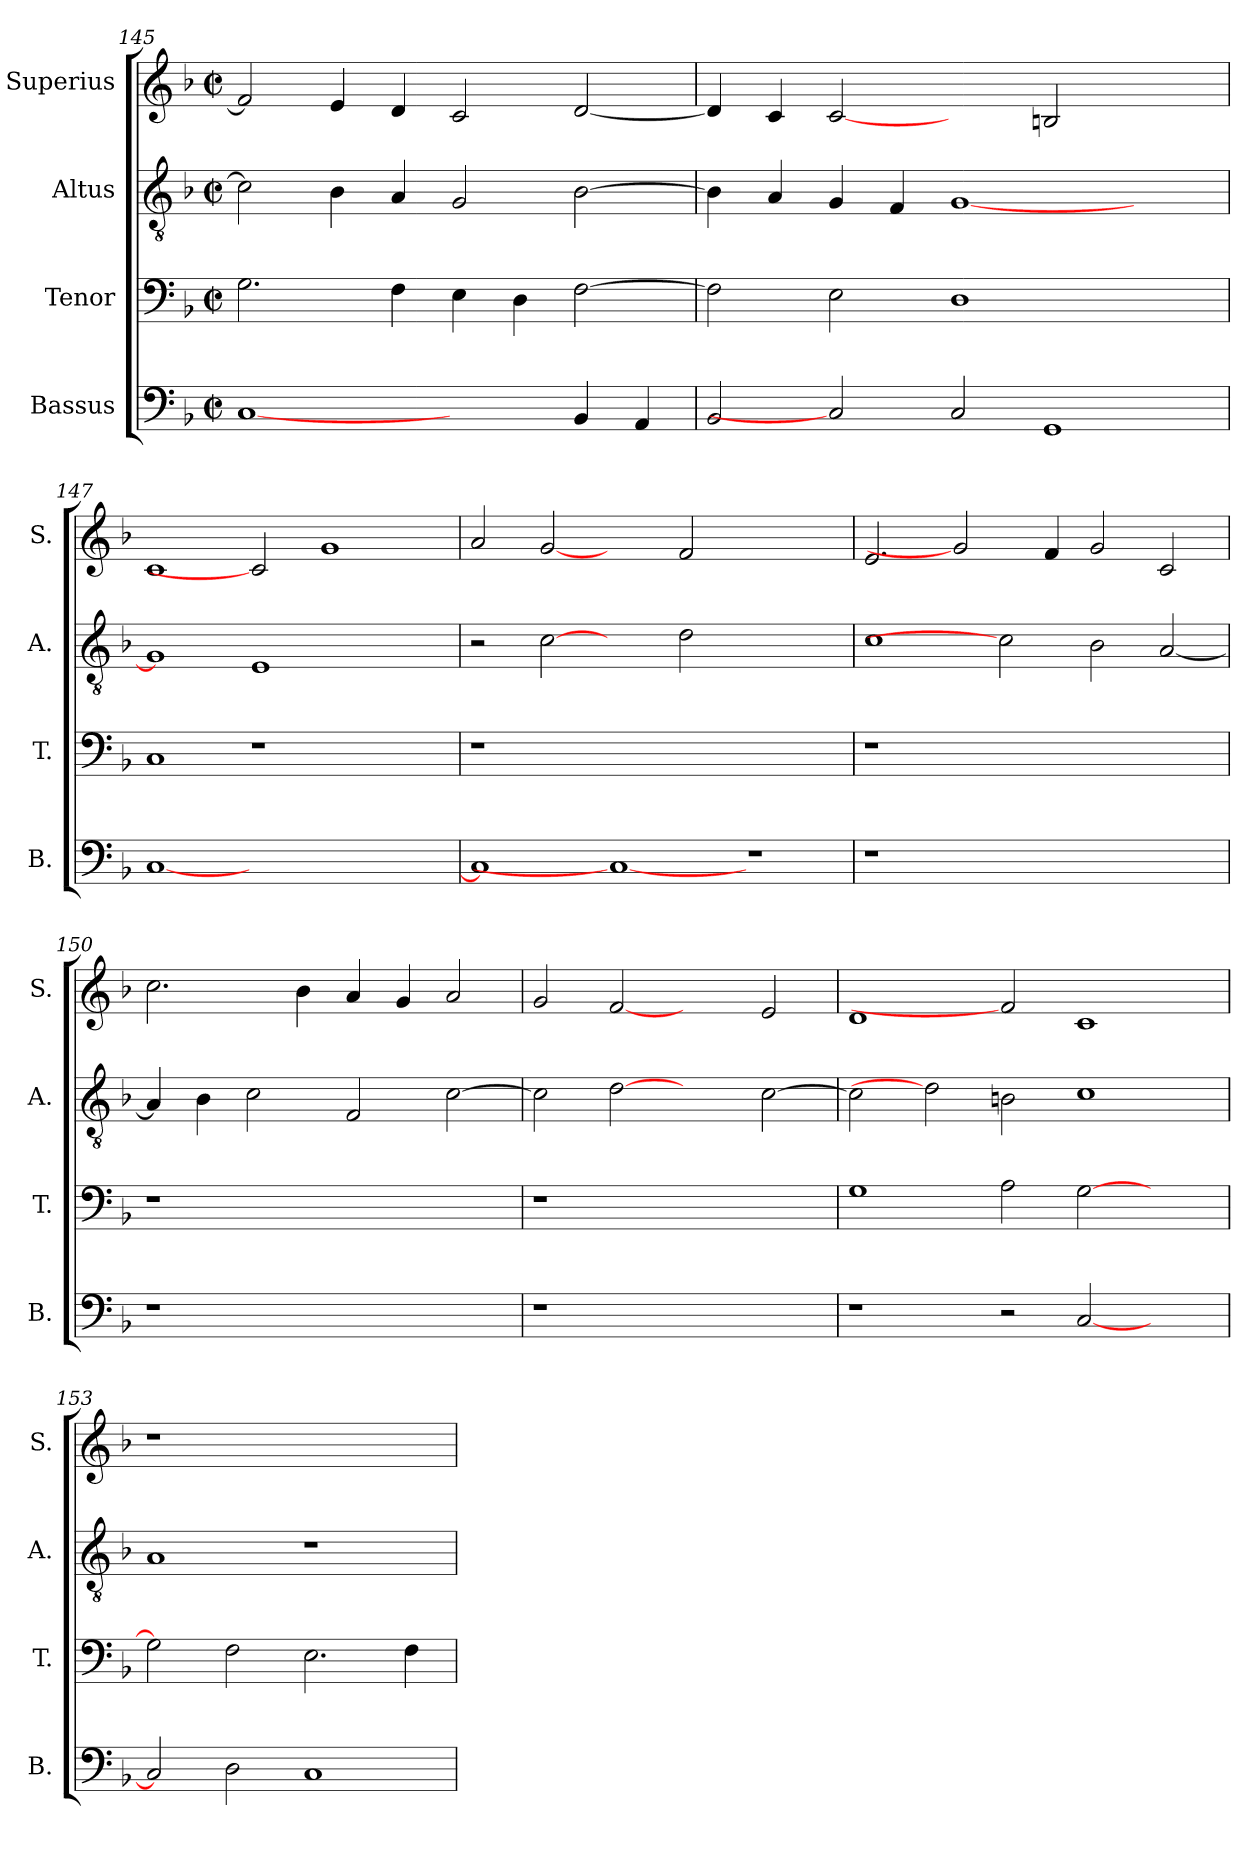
**kern	**kern	**kern	**kern
*part4	*part3	*part2	*part1
*staff4	*staff3	*staff2	*staff1
*I"Bassus	*I"Tenor	*I"Altus	*I"Superius
*I'B.	*I'T.	*I'A.	*I'S.
*clefF4	*clefF4	*clefGv2	*clefG2
*	*	*ITrd7c12	*
*k[b-]	*k[b-]	*k[b-]	*k[b-]
*F:	*F:	*F:	*F:
*M2/2	*M2/2	*M2/2	*M2/2
*met(c|)	*met(c|)	*met(c|)	*met(c|)
=145	=145	=145	=145
[1Ci	2.Gi\	2Ci\]	2fi/]
.	.	4BB-i\	4ei/
.	4Fi\	4AAi/	4di/
2ryy	4Ei\	2GGi/	2ci/
.	4Di\	.	.
4BB-i/	[>2Fi\	[>2BB-i\	[<2di/
4AAi/	.	.	.
=146	=146	=146	=146
2BB-i/	2Fi\]	4BB-i\]	4di/]
.	.	4AAi/	4ci/
2Ci]	2Ei\	4GGi/	[2ci
.	.	4FFi/	.
2Ci/	1Di	[<1GGi	2ryy
1GGi	.	.	2Bni/
.	2ryy	2ryy	2ryy
=147	=147	=147	=147
[<1Ci	1Ci	1GGi]	1ci
1.ryy	1r	1EEi	2ci]
.	.	.	1gi
.	2ryy	2ryy	.
=148	=148	=148	=148
!	!LO:N:vis=1	!	!
1Ci]	1r	2r	2ai/
.	.	[2Ci	[2gi
1Ci_	0ryy	2ryy	2ryy
.	.	2Di\	2fi/
1r	.	1ryy	1ryy
!!LO:PB:g=z
=149	=149	=149	=149
!LO:N:vis=1	!LO:N:vis=1	!	!
1r	1r	1Ci	2.ei/
.	.	.	2gi]
1.ryy	1.ryy	2Ci]	.
.	.	.	4fi/
.	.	2BB-i\	2gi/
.	.	[<2AAi/	2ci/
=150	=150	=150	=150
!LO:N:vis=1	!LO:N:vis=1	!	!
1r	1r	4AAi/]	2.cci\
.	.	4BB-i\	.
.	.	2Ci\	.
.	.	.	4b-i\
1ryy	1ryy	2FFi/	4ai/
.	.	.	4gi/
.	.	[>2Ci\	2ai/
=151	=151	=151	=151
!LO:N:vis=1	!LO:N:vis=1	!	!
1r	1r	2Ci\]	2gi/
.	.	[2Di	[2fi
1ryy	1ryy	2ryy	2ryy
.	.	[>2Ci\	2ei/
=152	=152	=152	=152
1r	1Gi	2Ci\]	1di
.	.	2Di]	.
2r	2Ai\	2BBni\	2fi]
[<2Ci/	[>2Gi\	1Ci	1ci
2ryy	2ryy	.	.
=153	=153	=153	=153
!	!	!	!LO:N:vis=1
2Ci/]	2Gi\]	1AAi	1r
2Di\	2Fi\	.	.
1Ci	2.Ei\	1r	1ryy
.	4Fi\	.	.
=	=	=	=
*-	*-	*-	*-
